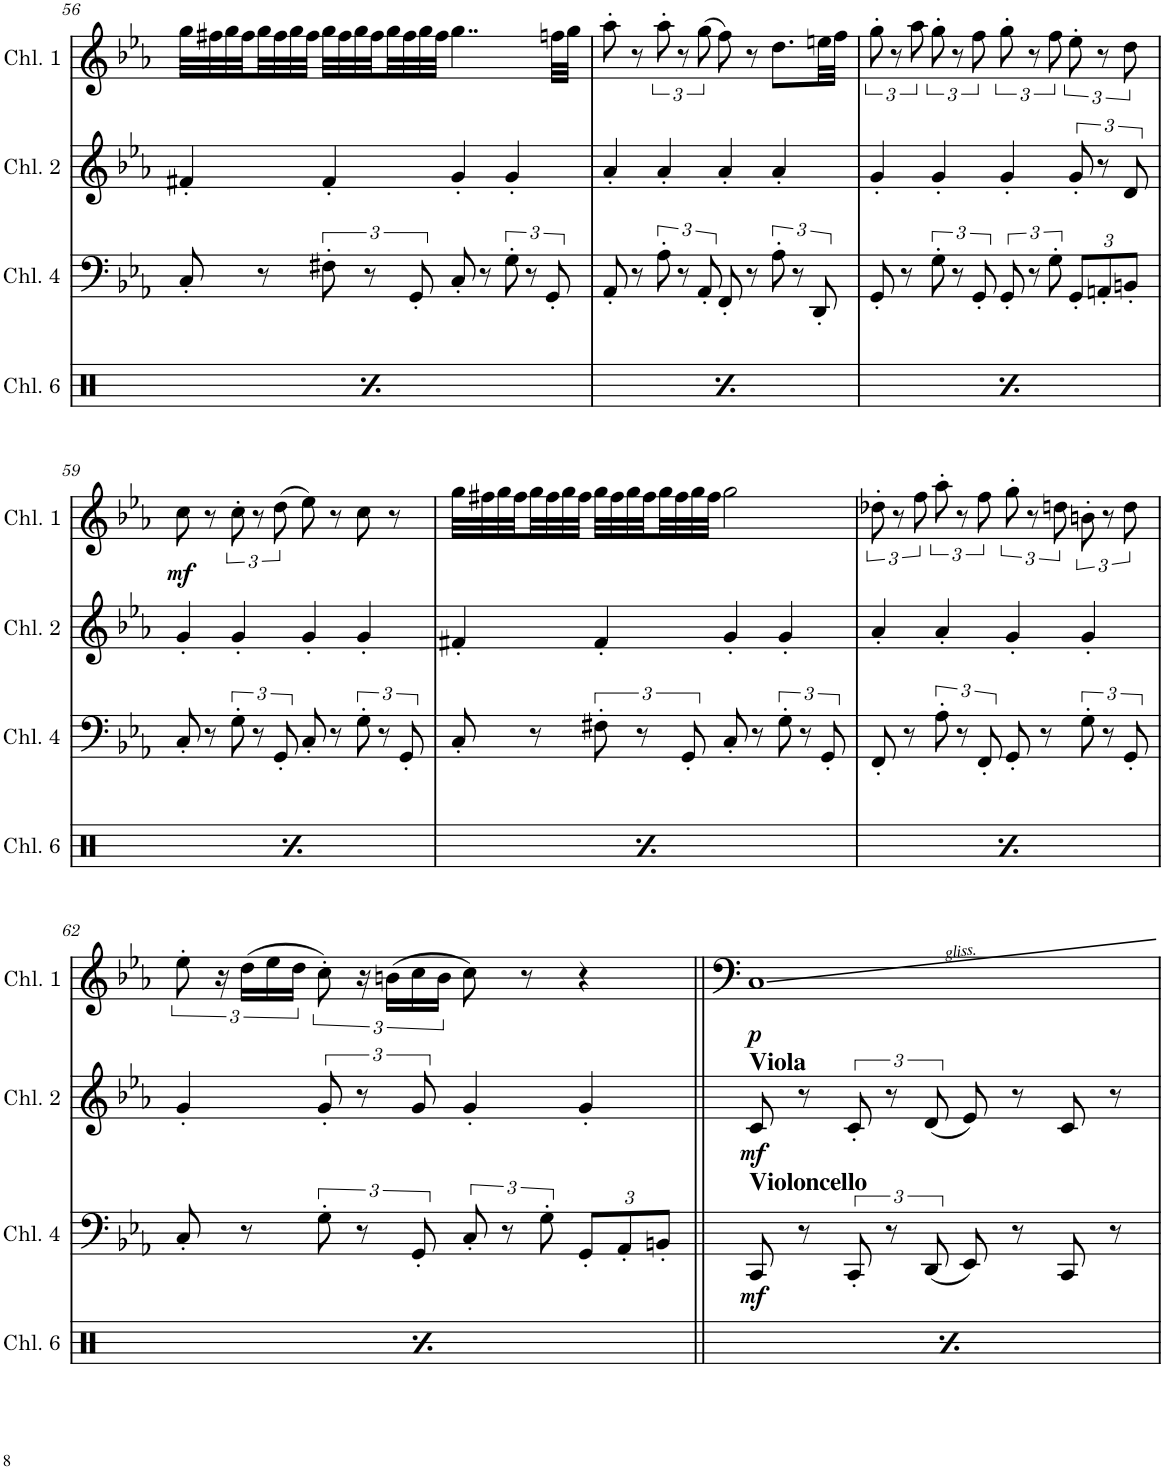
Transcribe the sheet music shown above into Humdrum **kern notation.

**kern	**kern	**dynam	**kern	**dynam	**kern	**dynam
*part4	*part3	*part3	*part2	*part2	*part1	*part1
*staff4	*staff3	*staff3	*staff2	*staff2	*staff1	*staff1
*I"Channel 6	*I"Channel 4	*	*I"Channel 0	*	*I"Channel 1	*
*I'Chl. 6	*I'Chl. 4	*	*I'Chl. 0	*	*I'Chl. 1	*
!!LO:PB:g=z
*clefX	*clefF4	*	*clefG2	*	*clefG2	*
*k[]	*k[b-e-a-]	*	*k[b-e-a-]	*	*k[b-e-a-]	*
*M4/4	*M4/4	*	*M4/4	*	*M4/4	*
*met(c)	*met(c)	*	*met(c)	*	*met(c)	*
=56	=56	=56	=56	=56	=56	=56
!LO:TX:a:B:t=Finger Snap	!	!	!	!	!	!
4r	8C'/	.	4f#X'/	.	32gg\LLL	.
.	.	.	.	.	32ff#X\	.
.	.	.	.	.	32gg\	.
.	.	.	.	.	32ff#\	.
.	8r	.	.	.	32gg\	.
.	.	.	.	.	32ff#\	.
.	.	.	.	.	32gg\	.
.	.	.	.	.	32ff#\JJJ	.
!LO:N:head=diamond	!	!	!	!	!	!
4Rdd/	12F#X'\	.	4f#'/	.	32gg\LLL	.
.	.	.	.	.	32ff#\	.
.	.	.	.	.	32gg\	.
.	12r	.	.	.	.	.
.	.	.	.	.	32ff#\	.
.	.	.	.	.	32gg\	.
.	.	.	.	.	32ff#\	.
.	12GG'/	.	.	.	.	.
.	.	.	.	.	32gg\	.
.	.	.	.	.	32ff#\JJJ	.
4r	8C'/	.	4g'/	.	4..gg\	.
.	8r	.	.	.	.	.
!LO:N:head=diamond	!	!	!	!	!	!
4Rdd/	12G'\	.	4g'/	.	.	.
.	12r	.	.	.	.	.
.	12GG'/	.	.	.	.	.
.	.	.	.	.	32ffn\LLL	.
.	.	.	.	.	32gg\JJJ	.
=57	=57	=57	=57	=57	=57	=57
!LO:TX:a:B:t=Finger Snap	!	!	!	!	!	!
4r	8AA-'/	.	4a-'/	.	8aa-'\	.
.	8r	.	.	.	8r	.
!LO:N:head=diamond	!	!	!	!	!	!
4Rdd/	12A-'\	.	4a-'/	.	12aa-'\	.
.	12r	.	.	.	12r	.
.	12AA-'/	.	.	.	(12gg\	.
4r	8FF'/	.	4a-'/	.	8ff\)	.
.	8r	.	.	.	8r	.
!LO:N:head=diamond	!	!	!	!	!	!
4Rdd/	12A-'\	.	4a-'/	.	8.dd\L	.
.	12r	.	.	.	.	.
.	12DD'/	.	.	.	.	.
.	.	.	.	.	32een\LL	.
.	.	.	.	.	32ff\JJJ	.
=58	=58	=58	=58	=58	=58	=58
!LO:TX:a:B:t=Finger Snap	!	!	!	!	!	!
4r	8GG'/	.	4g'/	.	12gg'\	.
.	.	.	.	.	12r	.
.	8r	.	.	.	.	.
.	.	.	.	.	12aa-\	.
!LO:N:head=diamond	!	!	!	!	!	!
4Rdd/	12G'\	.	4g'/	.	12gg'\	.
.	12r	.	.	.	12r	.
.	12GG'/	.	.	.	12ff\	.
4r	12GG'/	.	4g'/	.	12gg'\	.
.	12r	.	.	.	12r	.
.	12G'\	.	.	.	12ff\	.
!LO:N:head=diamond	!	!	!	!	!	!
*	*Xbrackettup	*	*	*	*	*
4Rdd/	12GG'/L	.	12g'/	.	12ee-'\	.
.	12AAn'/	.	12r	.	12r	.
.	12BBn'/J	.	12d/	.	12dd\	.
!!LO:LB:g=z
=59	=59	=59	=59	=59	=59	=59
!LO:TX:a:B:t=Finger Snap	!	!	!	!	!	!
!	!	!	!	!	!	!LO:DY:b
4r	8C'/	.	4g'/	.	8cc\	mf
.	8r	.	.	.	8r	.
!LO:N:head=diamond	!	!	!	!	!	!
*	*brackettup	*	*	*	*	*
4Rdd/	12G'\	.	4g'/	.	12cc'\	.
.	12r	.	.	.	12r	.
.	12GG'/	.	.	.	(12dd\	.
4r	8C'/	.	4g'/	.	8ee-\)	.
.	8r	.	.	.	8r	.
!LO:N:head=diamond	!	!	!	!	!	!
4Rdd/	12G'\	.	4g'/	.	8cc\	.
.	12r	.	.	.	.	.
.	.	.	.	.	8r	.
.	12GG'/	.	.	.	.	.
=60	=60	=60	=60	=60	=60	=60
!LO:TX:a:B:t=Finger Snap	!	!	!	!	!	!
4r	8C'/	.	4f#X'/	.	32gg\LLL	.
.	.	.	.	.	32ff#X\	.
.	.	.	.	.	32gg\	.
.	.	.	.	.	32ff#\	.
.	8r	.	.	.	32gg\	.
.	.	.	.	.	32ff#\	.
.	.	.	.	.	32gg\	.
.	.	.	.	.	32ff#\JJJ	.
!LO:N:head=diamond	!	!	!	!	!	!
4Rdd/	12F#X'\	.	4f#'/	.	32gg\LLL	.
.	.	.	.	.	32ff#\	.
.	.	.	.	.	32gg\	.
.	12r	.	.	.	.	.
.	.	.	.	.	32ff#\	.
.	.	.	.	.	32gg\	.
.	.	.	.	.	32ff#\	.
.	12GG'/	.	.	.	.	.
.	.	.	.	.	32gg\	.
.	.	.	.	.	32ff#\JJJ	.
4r	8C'/	.	4g'/	.	2gg\	.
.	8r	.	.	.	.	.
!LO:N:head=diamond	!	!	!	!	!	!
4Rdd/	12G'\	.	4g'/	.	.	.
.	12r	.	.	.	.	.
.	12GG'/	.	.	.	.	.
=61	=61	=61	=61	=61	=61	=61
!LO:TX:a:B:t=Finger Snap	!	!	!	!	!	!
4r	8FF'/	.	4a-'/	.	12dd-X'\	.
.	.	.	.	.	12r	.
.	8r	.	.	.	.	.
.	.	.	.	.	12ff\	.
!LO:N:head=diamond	!	!	!	!	!	!
4Rdd/	12A-'\	.	4a-'/	.	12aa-'\	.
.	12r	.	.	.	12r	.
.	12FF'/	.	.	.	12ff\	.
4r	8GG'/	.	4g'/	.	12gg'\	.
.	.	.	.	.	12r	.
.	8r	.	.	.	.	.
.	.	.	.	.	12ddn\	.
!LO:N:head=diamond	!	!	!	!	!	!
4Rdd/	12G'\	.	4g'/	.	12bn'\	.
.	12r	.	.	.	12r	.
.	12GG'/	.	.	.	12dd\	.
!!LO:LB:g=z
=62	=62	=62	=62	=62	=62	=62
!LO:TX:a:B:t=Finger Snap	!	!	!	!	!	!
4r	8C'/	.	4g'/	.	12ee-'\	.
.	.	.	.	.	24r	.
.	8r	.	.	.	(24dd\LL	.
.	.	.	.	.	24ee-\	.
.	.	.	.	.	24dd\JJ	.
!LO:N:head=diamond	!	!	!	!	!	!
4Rdd/	12G'\	.	12g'/	.	12cc'\)	.
.	12r	.	12r	.	24r	.
.	.	.	.	.	(24bn\LL	.
.	12GG'/	.	12g/	.	24cc\	.
.	.	.	.	.	24b\JJ	.
4r	12C'/	.	4g'/	.	8cc\)	.
.	12r	.	.	.	.	.
.	.	.	.	.	8r	.
.	12G'\	.	.	.	.	.
!LO:N:head=diamond	!	!	!	!	!	!
*	*Xbrackettup	*	*	*	*	*
4Rdd/	12GG'/L	.	4g'/	.	4r	.
.	12AA-'/	.	.	.	.	.
.	12BBn'/J	.	.	.	.	.
=63||	=63||	=63||	=63||	=63||	=63||	=63||
!	!	!	!LO:TX:a:B:t=Viola	!	!	!
!	!LO:TX:a:B:t=Violoncello	!	!	!	!	!
!LO:TX:a:B:t=Finger Snap	!	!	!	!	!	!
!	!	!LO:DY:b	!	!LO:DY:b	!	!LO:DY:b
4r	8CC/	mf	8c/	mf	1C	p
.	8r	.	8r	.	.	.
!LO:N:head=diamond	!	!	!	!	!	!
*	*brackettup	*	*	*	*	*
4Rdd/	12CC'/	.	12c'/	.	.	.
.	12r	.	12r	.	.	.
.	(12DD/	.	(12d/	.	.	.
4r	8EE-/)	.	8e-/)	.	.	.
.	8r	.	8r	.	.	.
!LO:N:head=diamond	!	!	!	!	!	!
4Rdd/	8CC/	.	8c/	.	.	.
.	8r	.	8r	.	.	.
=	=	=	=	=	=	=
*-	*-	*-	*-	*-	*-	*-
